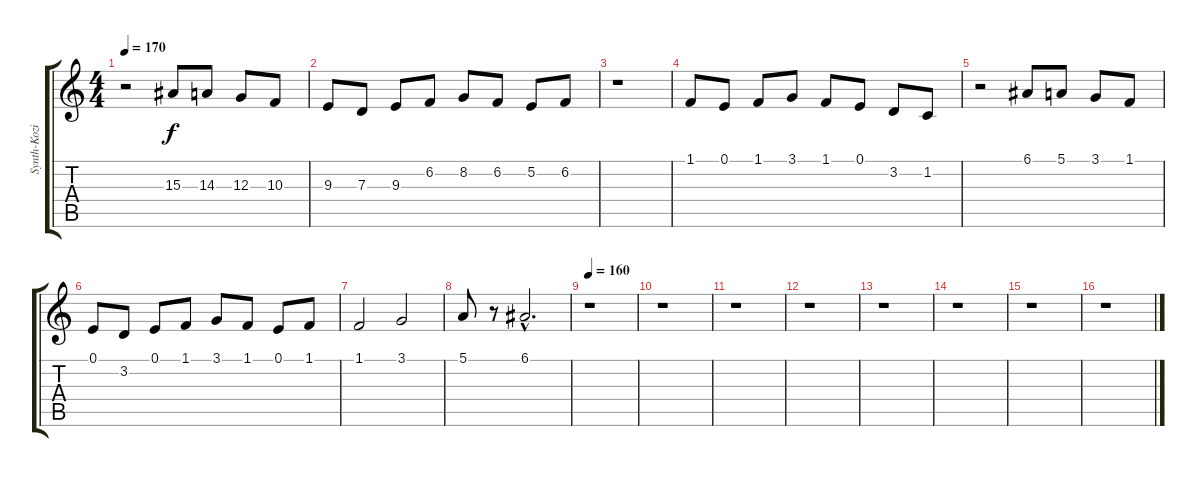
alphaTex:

\track ("Synth-Kozi" "Synth-Kozi") {instrument harpsichord}
\staff {score tabs}
\tuning (E4 B3 G3 D3 A2 E2) {hide}
\ts (4 4)
\tempo 170
\clef g2
\ks c
r.2{dy f} 15.3.8 14.3.8 12.3.8 10.3.8 |
9.3.8 7.3.8 9.3.8 6.2.8 8.2.8 6.2.8 5.2.8 6.2.8 |
r.1 |
1.1.8 0.1.8 1.1.8 3.1.8 1.1.8 0.1.8 3.2.8 1.2.8 |
r.2 6.1.8 5.1.8 3.1.8 1.1.8 |
0.1.8 3.2.8 0.1.8 1.1.8 3.1.8 1.1.8 0.1.8 1.1.8 |
1.1.2 3.1.2 |
5.1.8 r.8 6.1{hac}.2{d} |
\tempo 160
r.1 |
r.1 |
r.1 |
r.1 |
r.1 |
r.1 |
r.1 |
r.1
